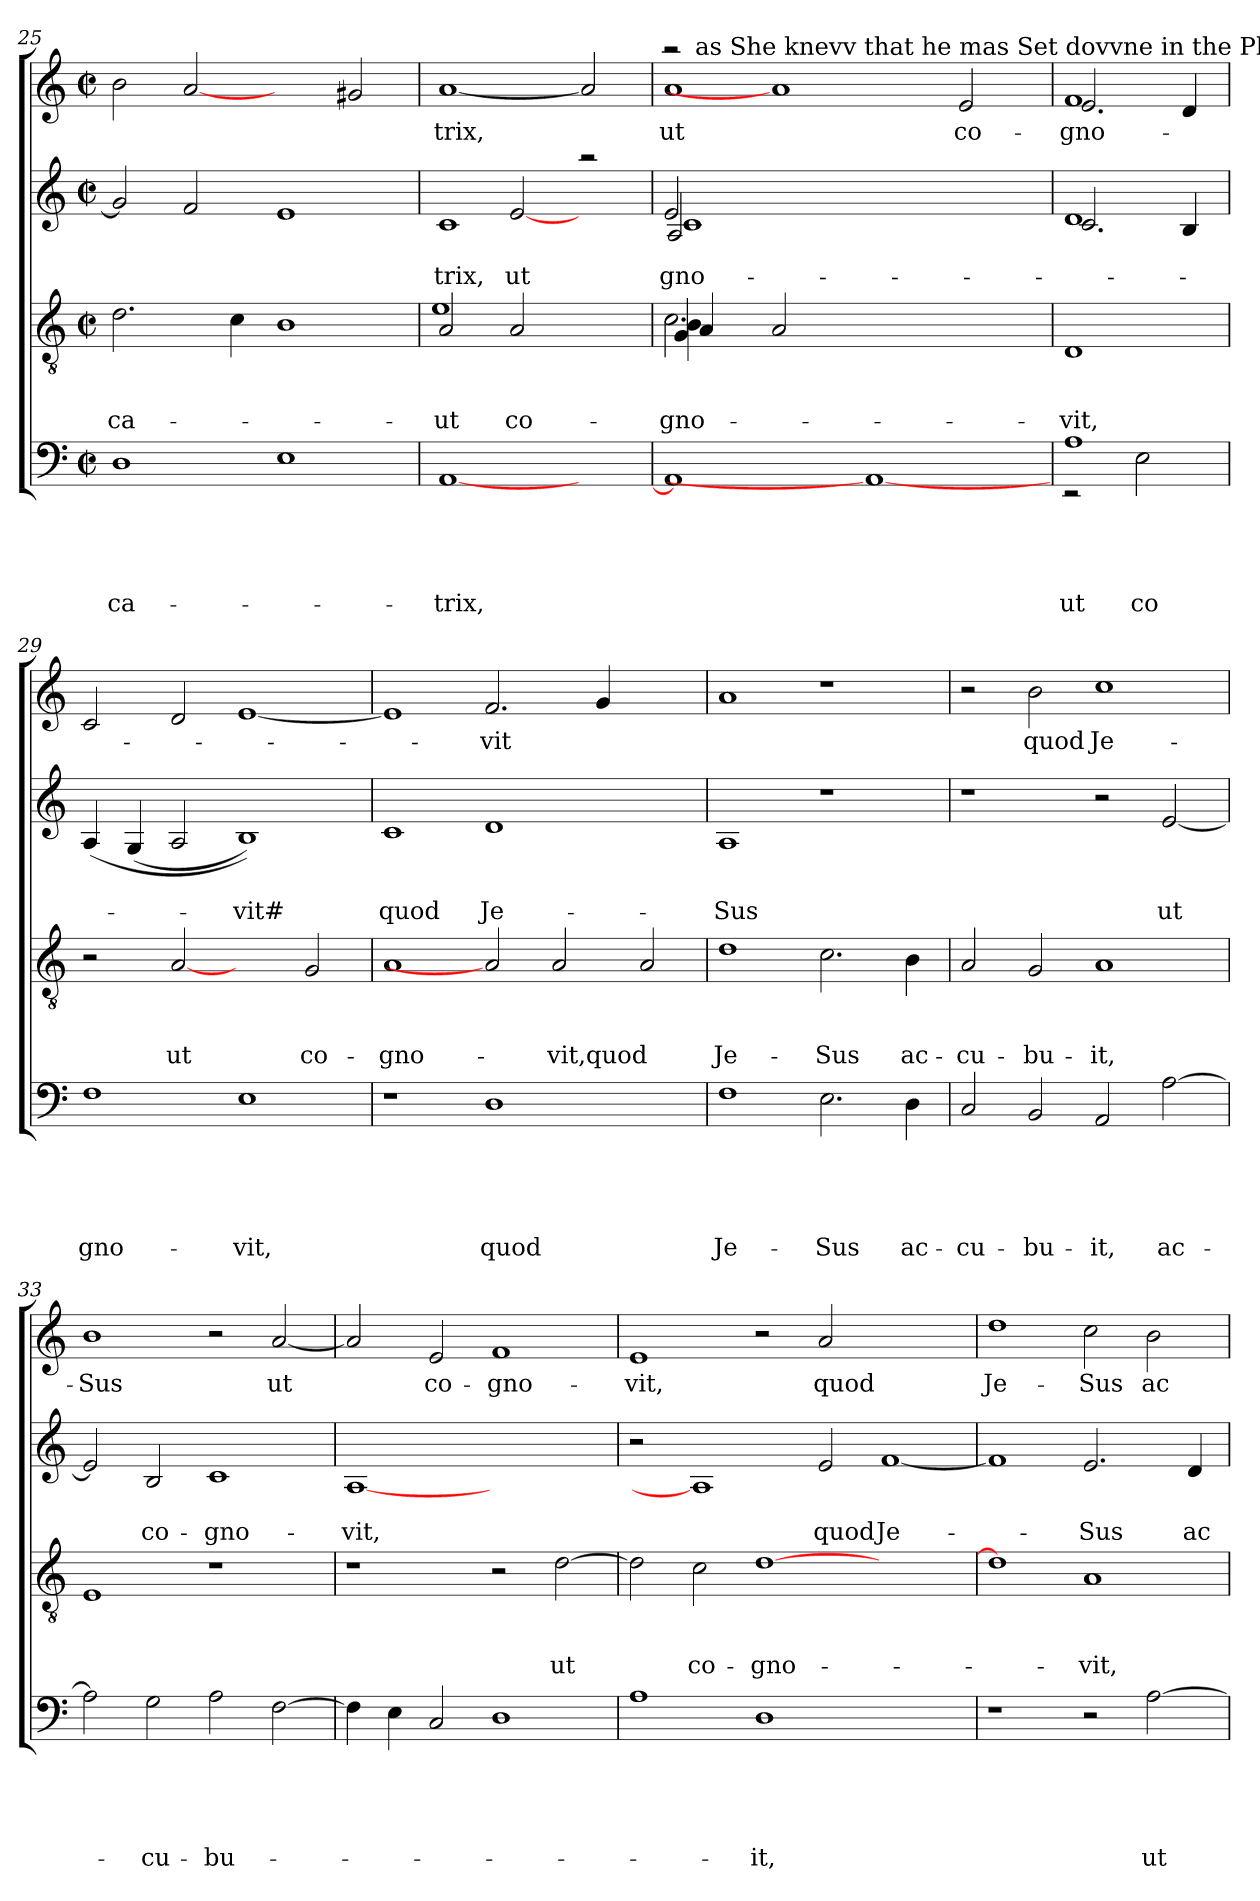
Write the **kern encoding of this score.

**kern	**text	**text	**text	**text	**text	**kern	**text	**text	**text	**kern	**text	**text	**kern	**text
*part4	*part4	*part4	*part4	*part4	*part4	*part3	*part3	*part3	*part3	*part2	*part2	*part2	*part1	*part1
*staff4	*staff4	*staff4	*staff4	*staff4	*staff4	*staff3	*staff3	*staff3	*staff3	*staff2	*staff2	*staff2	*staff1	*staff1
*clefF4	*	*	*	*	*	*clefGv2	*	*	*	*clefG2	*	*	*clefG2	*
*k[]	*	*	*	*	*	*k[]	*	*	*	*k[]	*	*	*k[]	*
*C:	*	*	*	*	*	*C:	*	*	*	*C:	*	*	*C:	*
*M2/2	*	*	*	*	*	*M2/2	*	*	*	*M2/2	*	*	*M2/2	*
*met(c|)	*	*	*	*	*	*met(c|)	*	*	*	*met(c|)	*	*	*met(c|)	*
=25	=25	=25	=25	=25	=25	=25	=25	=25	=25	=25	=25	=25	=25	=25
!	!	!	!	!	!LO:LY:b	!	!	!	!LO:LY:b	!	!	!	!	!
1D	.	.	.	.	-ca-	2.d\	.	.	-ca-	2g/]	.	.	2b\	.
.	.	.	.	.	.	.	.	.	.	2f/	.	.	[2a	.
.	.	.	.	.	.	4c\	.	.	.	.	.	.	.	.
1E	.	.	.	.	.	1B	.	.	.	1e	.	.	2ryy	.
.	.	.	.	.	.	.	.	.	.	.	.	.	2g#/	.
=26	=26	=26	=26	=26	=26	=26	=26	=26	=26	=26	=26	=26	=26	=26
!	!	!	!	!	!LO:LY:b	!	!	!	!LO:LY:b	!	!	!	!	!
*	*	*	*	*	*	*^	*	*	*	*	*	*	*	*
!	!	!	!	!	!	!	!	!	!	!LO:LY:b	!	!	!LO:LY:b	!	!LO:LY:b
*	*	*	*	*	*	*	*	*	*	*	*^	*	*	*	*
[<1AA	.	.	.	.	-trix,	2A/	1e	.	.	-ut	1c	2ryy	.	-trix,	[1a	-trix,
!	!	!	!	!	!	!	!	!	!	!LO:LY:b	!	!	!	!LO:LY:b	!	!
.	.	.	.	.	.	2A/	.	.	.	co-	.	[<2e/	.	ut	.	.
2ryy	.	.	.	.	.	2ryy	2ryy	.	.	.	2raa	2ryy	.	.	2a]	.
!!LO:LB:g=z
=27	=27	=27	=27	=27	=27	=27	=27	=27	=27	=27	=27	=27	=27	=27	=27	=27
!	!	!	!	!	!	!	!	!	!	!LO:LY:b	!	!	!	!LO:LY:b	!	!
*	*	*	*	*	*	*^	*^	*	*	*	*	*^	*	*	*	*
!	!	!	!	!	!	!	!	!	!	!	!	!	!	!	!	!	!LO:LY:b	!	!LO:LY:b
*	*	*	*	*	*	*	*	*	*	*	*	*	*	*	*	*	*	*^	*
*	*	*	*	*	*	*	*	*	*	*	*	*	*	*	*	*	*	*	*^	*
1AA]	.	.	.	.	.	2.c\	4B\	4A/	4G/	.	.	gno-	2e/	2A/	1c	.	-gno-	2raa	1a	8ryy	-ut
!	!	!	!	!	!	!	!	!	!	!	!	!	!	!	!	!	!	!	!	!LO:TX:a:t=as She knevv that he mas Set dovvne in the Pharasees house,	!
.	.	.	.	.	.	.	.	.	.	.	.	.	.	.	.	.	.	.	.	1...ryy	.
.	.	.	.	.	.	.	1ryy	1ryy	4ryy	.	.	.	.	.	.	.	.	.	.	.	.
.	.	.	.	.	.	.	.	.	2A/	.	.	.	1ryy	1ryy	.	.	.	1a]	.	.	.
.	.	.	.	.	.	1ryy	.	.	.	.	.	.	.	.	.	.	.	.	.	.	.
1AA_	.	.	.	.	.	.	.	.	1ryy	.	.	.	.	.	1ryy	.	.	.	1ryy	.	.
.	.	.	.	.	.	.	2.ryy	2.ryy	.	.	.	.	.	.	.	.	.	.	.	.	.
!	!	!	!	!	!	!	!	!	!	!	!	!	!	!	!	!	!	!	!	!	!LO:LY:b
.	.	.	.	.	.	.	.	.	.	.	.	.	2ryy	2ryy	.	.	.	2e/	.	.	co-
.	.	.	.	.	.	4ryy	.	.	.	.	.	.	.	.	.	.	.	.	.	.	.
*	*	*	*	*	*	*v	*v	*v	*v	*	*	*	*	*	*	*	*	*	*	*	*
*	*	*	*	*	*	*	*	*	*	*v	*v	*v	*	*	*	*	*	*
=28	=28	=28	=28	=28	=28	=28	=28	=28	=28	=28	=28	=28	=28	=28	=28	=28
!	!	!	!	!	!LO:LY:b	!	!	!	!LO:LY:b	!	!	!	!	!	!	!LO:LY:b
*^	*	*	*	*	*	*	*	*	*	*^	*	*	*	*v	*v	*
1A	2rEE	.	.	.	.	ut	1D	.	.	-vit,	1d	2.c/	.	.	1f	2.e/	gno-
!	!	!	!	!	!	!LO:LY:b	!	!	!	!	!	!	!	!	!	!	!
.	2E\	.	.	.	.	co-	.	.	.	.	.	.	.	.	.	.	.
.	.	.	.	.	.	.	.	.	.	.	.	4B/	.	.	.	4d/	.
*v	*v	*	*	*	*	*	*	*	*	*	*	*	*	*	*	*	*
=29	=29	=29	=29	=29	=29	=29	=29	=29	=29	=29	=29	=29	=29	=29	=29	=29
!	!	!	!	!	!LO:LY:b	!	!	!	!	!	!	!	!	!	!	!
*	*	*	*	*	*	*	*	*	*	*v	*v	*	*	*	*	*
*	*	*	*	*	*	*	*	*	*	*	*	*	*v	*v	*
1F	.	.	.	.	-gno-	2r	.	.	.	(4A/	.	.	2c/	.
.	.	.	.	.	.	.	.	.	.	(4G/	.	.	.	.
!	!	!	!	!	!	!	!	!	!LO:LY:b	!	!	!	!	!
.	.	.	.	.	.	[2A	.	.	ut	2A/	.	.	2d/	.
!	!	!	!	!	!LO:LY:b	!	!	!	!	!	!	!LO:LY:b	!	!
1E	.	.	.	.	-vit,	2ryy	.	.	.	1B))	.	-vit#	[<1e	.
!	!	!	!	!	!	!	!	!	!LO:LY:b	!	!	!	!	!
.	.	.	.	.	.	2G/	.	.	co-	.	.	.	.	.
=30	=30	=30	=30	=30	=30	=30	=30	=30	=30	=30	=30	=30	=30	=30
!	!	!	!	!	!	!	!	!	!LO:LY:b	!	!	!LO:LY:b	!	!
1r	.	.	.	.	.	1A	.	.	-gno-	1c	.	quod	1e]	.
!	!	!	!	!	!LO:LY:b	!	!	!	!	!	!	!LO:LY:b	!	!LO:LY:b
1D	.	.	.	.	quod	2A]	.	.	.	1d	.	Je-	2.f/	-vit
!	!	!	!	!	!	!	!	!	!LO:LY:b	!	!	!	!	!
.	.	.	.	.	.	2A/	.	.	-vit,quod	.	.	.	.	.
.	.	.	.	.	.	.	.	.	.	.	.	.	4g/	.
2ryy	.	.	.	.	.	2A/	.	.	.	2ryy	.	.	2ryy	.
=31	=31	=31	=31	=31	=31	=31	=31	=31	=31	=31	=31	=31	=31	=31
!	!	!	!	!	!LO:LY:b	!	!	!	!LO:LY:b	!	!	!LO:LY:b	!	!
1F	.	.	.	.	Je-	1d	.	.	Je-	1A	.	-Sus	1a	.
!	!	!	!	!	!LO:LY:b	!	!	!	!LO:LY:b	!	!	!	!	!
2.E\	.	.	.	.	-Sus	2.c\	.	.	-Sus	1r	.	.	1r	.
!	!	!	!	!	!LO:LY:b	!	!	!	!LO:LY:b	!	!	!	!	!
4D\	.	.	.	.	ac-	4B\	.	.	ac-	.	.	.	.	.
=32	=32	=32	=32	=32	=32	=32	=32	=32	=32	=32	=32	=32	=32	=32
!	!	!	!	!	!LO:LY:b	!	!	!	!LO:LY:b	!	!	!	!	!
2C/	.	.	.	.	-cu-	2A/	.	.	-cu-	1r	.	.	2r	.
!	!	!	!	!	!LO:LY:b:rj	!	!	!	!LO:LY:b:rj	!	!	!	!	!LO:LY:b
2BB/	.	.	.	.	-bu-	2G/	.	.	-bu-	.	.	.	2b\	quod
!	!	!	!	!	!LO:LY:b	!	!	!	!LO:LY:b	!	!	!	!	!LO:LY:b
2AA/	.	.	.	.	-it,	1A	.	.	-it,	2r	.	.	1cc	Je-
!	!	!	!	!	!LO:LY:b	!	!	!	!	!	!	!LO:LY:b	!	!
[>2A\	.	.	.	.	ac-	.	.	.	.	[<2e/	.	ut	.	.
=33	=33	=33	=33	=33	=33	=33	=33	=33	=33	=33	=33	=33	=33	=33
!	!	!	!	!	!	!	!	!	!	!	!	!	!	!LO:LY:b
2A\]	.	.	.	.	.	1E	.	.	.	2e/]	.	.	1b	-Sus
!	!	!	!	!	!LO:LY:b	!	!	!	!	!	!	!LO:LY:b	!	!
2G\	.	.	.	.	-cu-	.	.	.	.	2B/	.	co-	.	.
!	!	!	!	!	!LO:LY:b	!	!	!	!	!	!	!LO:LY:b:rj	!	!
2A\	.	.	.	.	-bu-	1r	.	.	.	1c	.	-gno-	2r	.
!	!	!	!	!	!	!	!	!	!	!	!	!	!	!LO:LY:b
[<2F\	.	.	.	.	.	.	.	.	.	.	.	.	[<2a/	ut
!!LO:LB:g=z
=34	=34	=34	=34	=34	=34	=34	=34	=34	=34	=34	=34	=34	=34	=34
!	!	!	!	!	!	!	!	!	!	!	!	!LO:LY:b	!	!
4F\]	.	.	.	.	.	1r	.	.	.	[1A	.	-vit,	2a/]	.
4E\	.	.	.	.	.	.	.	.	.	.	.	.	.	.
!	!	!	!	!	!	!	!	!	!	!	!	!	!	!LO:LY:b
2C/	.	.	.	.	.	.	.	.	.	.	.	.	2e/	co-
!	!	!	!	!	!	!	!	!	!	!	!	!	!	!LO:LY:b:rj
1D	.	.	.	.	.	2r	.	.	.	1ryy	.	.	1f	-gno-
!	!	!	!	!	!	!	!	!	!LO:LY:b	!	!	!	!	!
.	.	.	.	.	.	[>2d\	.	.	ut	.	.	.	.	.
=35	=35	=35	=35	=35	=35	=35	=35	=35	=35	=35	=35	=35	=35	=35
!	!	!	!	!	!	!	!	!	!	!	!	!	!	!LO:LY:b
1A	.	.	.	.	.	2d\]	.	.	.	2r	.	.	1e	-vit,
!	!	!	!	!	!	!	!	!	!LO:LY:b	!	!	!	!	!
.	.	.	.	.	.	2c\	.	.	co-	1A]	.	.	.	.
!	!	!	!	!	!LO:LY:b	!	!	!	!LO:LY:b:rj	!	!	!	!	!
1D	.	.	.	.	-it,	[>1d	.	.	-gno-	.	.	.	2r	.
!	!	!	!	!	!	!	!	!	!	!	!	!LO:LY:b	!	!LO:LY:b
.	.	.	.	.	.	.	.	.	.	2e/	.	quod	2a/	quod
!	!	!	!	!	!	!	!	!	!	!	!	!LO:LY:b	!	!
1ryy	.	.	.	.	.	1ryy	.	.	.	[<1f	.	Je-	1ryy	.
=36	=36	=36	=36	=36	=36	=36	=36	=36	=36	=36	=36	=36	=36	=36
!	!	!	!	!	!	!	!	!	!	!	!	!	!	!LO:LY:b
1r	.	.	.	.	.	1d]	.	.	.	1f]	.	.	1dd	Je-
!	!	!	!	!	!	!	!	!	!LO:LY:b	!	!	!LO:LY:b	!	!LO:LY:b
2r	.	.	.	.	.	1A	.	.	-vit,	2.e/	.	-Sus	2cc\	-Sus
!	!	!	!	!	!LO:LY:b	!	!	!	!	!	!	!	!	!LO:LY:b
[>2A\	.	.	.	.	ut	.	.	.	.	.	.	.	2b\	ac-
!	!	!	!	!	!	!	!	!	!	!	!	!LO:LY:b	!	!
.	.	.	.	.	.	.	.	.	.	4d/	.	ac-	.	.
=	=	=	=	=	=	=	=	=	=	=	=	=	=	=
*-	*-	*-	*-	*-	*-	*-	*-	*-	*-	*-	*-	*-	*-	*-
